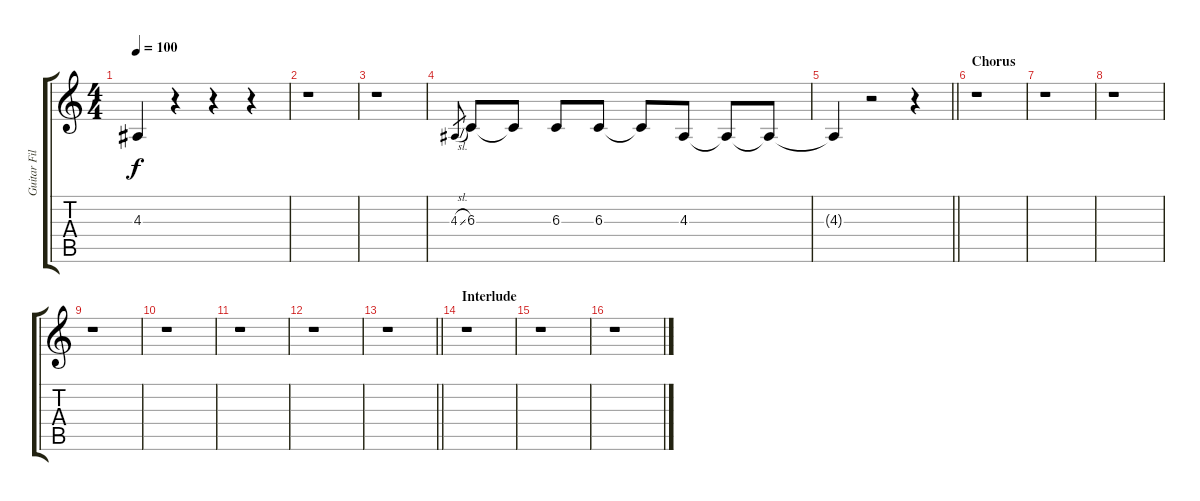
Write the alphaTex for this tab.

\track ("Guitar Fills 2" "Guitar Fil") {instrument pad4choir}
\staff {score tabs}
\tuning (Eb4 Bb3 Gb3 Db3 Ab2 Eb2) {hide}
\ts (4 4)
\tempo 100
\clef g2
\ks c
4.3{t}.4{dy f} r.4 r.4 r.4 |
r.1 |
r.1 |
4.3{sl}.8{gr} 6.3.8 6.3{t}.8 6.3.8 6.3.8 6.3{t}.8 4.3.8 4.3{t}.8 4.3{t}.8 |
\barLineRight lightlight
4.3{t}.4 r.2 r.4 |
\section ("" "Chorus")
r.1 |
r.1 |
r.1 |
r.1 |
r.1 |
r.1 |
r.1 |
\barLineRight lightlight
r.1 |
\section ("" "Interlude")
r.1 |
r.1 |
r.1
